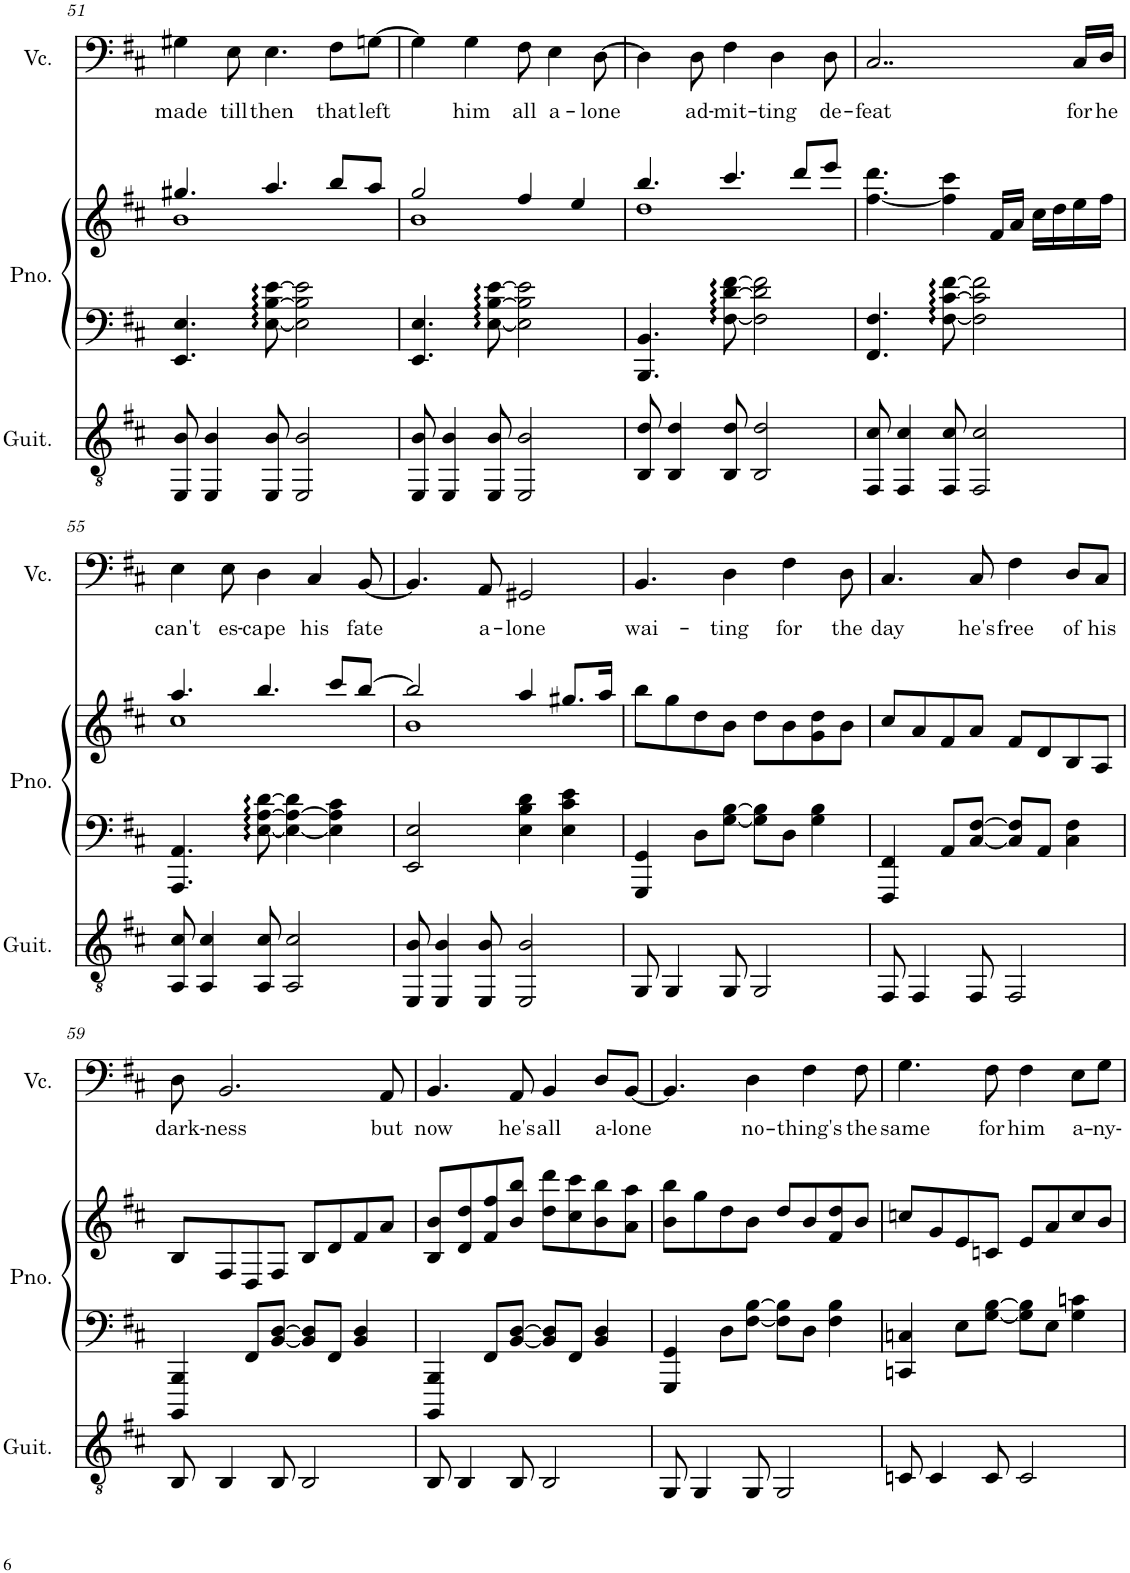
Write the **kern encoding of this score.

**kern	**kern	**kern	**kern	**text
*part3	*part2	*part2	*part1	*part1
*staff4	*staff3	*staff2	*staff1	*staff1
*I"Classical Guitar	*I"Piano	*	*I"Violoncello	*
*I'Guit.	*I'Pno.	*	*I'Vc.	*
!!LO:PB:g=z
*clefGv2	*clefF4	*clefG2	*clefF4	*
*k[f#c#]	*k[f#c#]	*k[f#c#]	*k[f#c#]	*
*M4/4	*M4/4	*M4/4	*M4/4	*
=51	=51	=51	=51	=51
*	*	*^	*	*
!	!	!	!	!	!LO:LY:b
8EE/ 8B/	4.EE/ 4.E/	4.gg#X/	1b	4G#X\	made
4EE/ 4B/	.	.	.	.	.
!	!	!	!	!	!LO:LY:b
.	.	.	.	8E\	till
!	!	!	!	!	!LO:LY:b
8EE/ 8B/	[8E\ [8B\ [8e\	4.aa/	.	4.E\	then
2EE/ 2B/	2E\] 2B\] 2e\]	.	.	.	.
!	!	!	!	!	!LO:LY:b
.	.	8bb/L	.	8F#\L	that
!	!	!	!	!	!LO:LY:b
.	.	8aa/J	.	[8Gn\J	left
=52	=52	=52	=52	=52	=52
8EE/ 8B/	4.EE/ 4.E/	2gg/	1b	4G\]	.
4EE/ 4B/	.	.	.	.	.
!	!	!	!	!	!LO:LY:b
.	.	.	.	4G\	him
8EE/ 8B/	[8E\ [8B\ [8e\	.	.	.	.
!	!	!	!	!	!LO:LY:b
2EE/ 2B/	2E\] 2B\] 2e\]	4ff#/	.	8F#\	all
!	!	!	!	!	!LO:LY:b
.	.	.	.	4E\	a-
.	.	4ee/	.	.	.
!	!	!	!	!	!LO:LY:b
.	.	.	.	[8D\	-lone
=53	=53	=53	=53	=53	=53
8BB/ 8d/	4.BBB/ 4.BB/	4.bb/	1dd	4D\]	.
4BB/ 4d/	.	.	.	.	.
!	!	!	!	!	!LO:LY:b
.	.	.	.	8D\	ad-
!	!	!	!	!	!LO:LY:b
8BB/ 8d/	[8F#\ [8d\ [8f#\	4.ccc#/	.	4F#\	-mit-
2BB/ 2d/	2F#\] 2d\] 2f#\]	.	.	.	.
!	!	!	!	!	!LO:LY:b
.	.	.	.	4D\	-ting
.	.	8ddd/L	.	.	.
!	!	!	!	!	!LO:LY:b
.	.	8eee/J	.	8D\	de-
*	*	*v	*v	*	*
=54	=54	=54	=54	=54
!	!	!	!	!LO:LY:b
8FF#/ 8c#/	4.FF#/ 4.F#/	[4.ff#\ 4.ddd\	2..C#/	-feat
4FF#/ 4c#/	.	.	.	.
8FF#/ 8c#/	[8F#\ [8c#\ [8f#\	4ff#\] 4ccc#\	.	.
2FF#/ 2c#/	2F#\] 2c#\] 2f#\]	.	.	.
.	.	16f#/LL	.	.
.	.	16a/JJ	.	.
.	.	16cc#\LL	.	.
.	.	16dd\	.	.
!	!	!	!	!LO:LY:b
.	.	16ee\	16C#/LL	for
!	!	!	!	!LO:LY:b
.	.	16ff#\JJ	16D/JJ	he
!!LO:LB:g=z
=55	=55	=55	=55	=55
*	*	*^	*	*
!	!	!	!	!	!LO:LY:b
8AA/ 8c#/	4.AAA/ 4.AA/	4.aa/	1cc#	4E\	can't
4AA/ 4c#/	.	.	.	.	.
!	!	!	!	!	!LO:LY:b
.	.	.	.	8E\	es-
!	!	!	!	!	!LO:LY:b
8AA/ 8c#/	[8E\ [8A\ [8d\	4.bb/	.	4D\	-cape
2AA/ 2c#/	4E\_ 4A\_ 4d\]	.	.	.	.
!	!	!	!	!	!LO:LY:b
.	.	.	.	4C#/	his
.	4E\] 4A\] 4c#\	8ccc#/L	.	.	.
!	!	!	!	!	!LO:LY:b
.	.	[8bb/J	.	[8BB/	fate
=56	=56	=56	=56	=56	=56
8EE/ 8B/	2EE/ 2E/	2bb/]	1b	4.BB/]	.
4EE/ 4B/	.	.	.	.	.
!	!	!	!	!	!LO:LY:b
8EE/ 8B/	.	.	.	8AA/	a-
!	!	!	!	!	!LO:LY:b
2EE/ 2B/	4E\ 4B\ 4d\	4aa/	.	2GG#X/	-lone
.	4E\ 4c#\ 4e\	8.gg#X/L	.	.	.
.	.	16aa/Jk	.	.	.
*	*	*v	*v	*	*
=57	=57	=57	=57	=57
!	!	!	!	!LO:LY:b
8GG/	4GGG/ 4GG/	8bb\L	4.BB/	wai-
4GG/	.	8gg\	.	.
.	8D\L	8dd\	.	.
!	!	!	!	!LO:LY:b
8GG/	[8G\ [8B\J	8b\J	4D\	-ting
2GG/	8G\] 8B\]L	8dd\L	.	.
!	!	!	!	!LO:LY:b
.	8D\J	8b\	4F#\	for
.	4G\ 4B\	8g\ 8dd\	.	.
!	!	!	!	!LO:LY:b
.	.	8b\J	8D\	the
=58	=58	=58	=58	=58
!	!	!	!	!LO:LY:b
8FF#/	4FFF#/ 4FF#/	8cc#/L	4.C#/	day
4FF#/	.	8a/	.	.
.	8AA/L	8f#/	.	.
!	!	!	!	!LO:LY:b
8FF#/	[8C#/ [8F#/J	8a/J	8C#/	he's
!	!	!	!	!LO:LY:b
2FF#/	8C#/] 8F#/]L	8f#/L	4F#\	free
.	8AA/J	8d/	.	.
!	!	!	!	!LO:LY:b
.	4C#\ 4F#\	8B/	8D/L	of
!	!	!	!	!LO:LY:b
.	.	8A/J	8C#/J	his
!!LO:LB:g=z
=59	=59	=59	=59	=59
!	!	!	!	!LO:LY:b
8BB/	4BBBB/ 4BBB/	8B/L	8D\	dark-
!	!	!	!	!LO:LY:b
4BB/	.	8F#/	2.BB/	-ness
.	8FF#/L	8D/	.	.
8BB/	[8BB/ [8D/J	8F#/J	.	.
2BB/	8BB/] 8D/]L	8B/L	.	.
.	8FF#/J	8d/	.	.
.	4BB/ 4D/	8f#/	.	.
!	!	!	!	!LO:LY:b
.	.	8a/J	8AA/	but
=60	=60	=60	=60	=60
!	!	!	!	!LO:LY:b
8BB/	4BBBB/ 4BBB/	8B/ 8b/L	4.BB/	now
4BB/	.	8d/ 8dd/	.	.
.	8FF#/L	8f#/ 8ff#/	.	.
!	!	!	!	!LO:LY:b
8BB/	[8BB/ [8D/J	8b/ 8bb/J	8AA/	he's
!	!	!	!	!LO:LY:b
2BB/	8BB/] 8D/]L	8dd\ 8ddd\L	4BB/	all
.	8FF#/J	8cc#\ 8ccc#\	.	.
!	!	!	!	!LO:LY:b
.	4BB/ 4D/	8b\ 8bb\	8D/L	a-
!	!	!	!	!LO:LY:b
.	.	8a\ 8aa\J	[8BB/J	-lone
=61	=61	=61	=61	=61
8GG/	4GGG/ 4GG/	8b\ 8bb\L	4.BB/]	.
4GG/	.	8gg\	.	.
.	8D\L	8dd\	.	.
!	!	!	!	!LO:LY:b
8GG/	[8F#\ [8B\J	8b\J	4D\	no-
2GG/	8F#\] 8B\]L	8dd/L	.	.
!	!	!	!	!LO:LY:b
.	8D\J	8b/	4F#\	-thing's
.	4F#\ 4B\	8f#/ 8dd/	.	.
!	!	!	!	!LO:LY:b
.	.	8b/J	8F#\	the
=62	=62	=62	=62	=62
!	!	!	!	!LO:LY:b
8Cn/	4CCn/ 4Cn/	8ccn/L	4.G\	same
4C/	.	8g/	.	.
.	8E\L	8e/	.	.
!	!	!	!	!LO:LY:b
8C/	[8G\ [8B\J	8cn/J	8F#\	for
!	!	!	!	!LO:LY:b
2C/	8G\] 8B\]L	8e/L	4F#\	him
.	8E\J	8a/	.	.
!	!	!	!	!LO:LY:b
.	4G\ 4cn\	8cc/	8E\L	a-
!	!	!	!	!LO:LY:b
.	.	8b/J	8G\J	-ny-
=	=	=	=	=
*-	*-	*-	*-	*-
